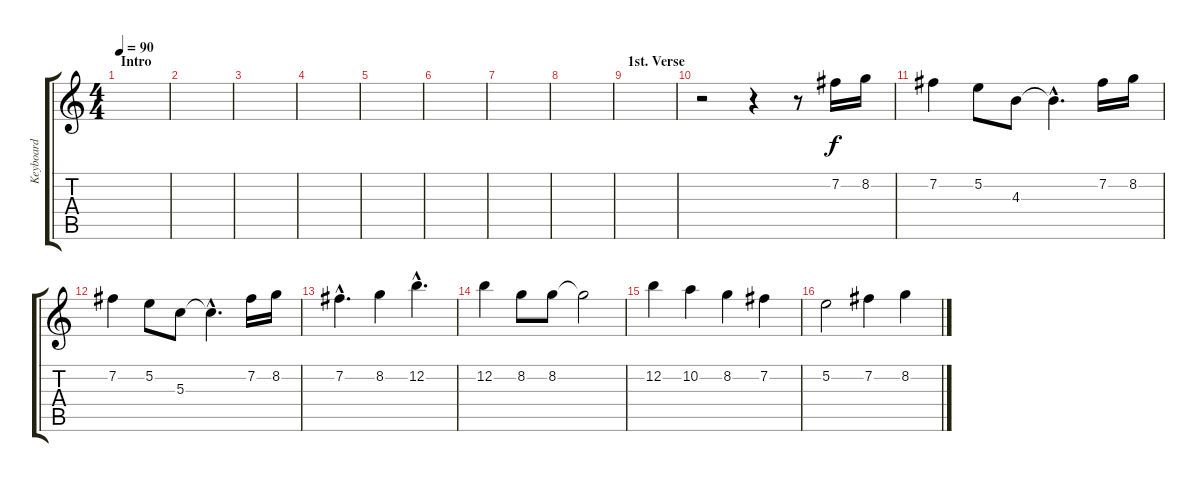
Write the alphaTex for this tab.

\track ("Keyboard" "Keyboard") {instrument oboe}
\staff {score tabs}
\tuning (E5 B4 G4 D4 A3 E3) {hide}
\ts (4 4)
\section ("" "Intro")
\tempo 90
\clef g2
\ks c
|
|
|
|
|
|
|
|
\section ("" "1st. Verse")
|
r.2 r.4 r.8 7.2.16 8.2.16 |
7.2.4 5.2.8 4.3.8 4.3{hac t}.4{d} 7.2.16 8.2.16 |
7.2.4 5.2.8 5.3.8 5.3{hac t}.4{d} 7.2.16 8.2.16 |
7.2{hac}.4{d} 8.2.4 12.2{hac}.4{d} |
12.2.4 8.2.8 8.2.8 8.2{t}.2 |
12.2.4 10.2.4 8.2.4 7.2.4 |
5.2.2 7.2.4 8.2.4
